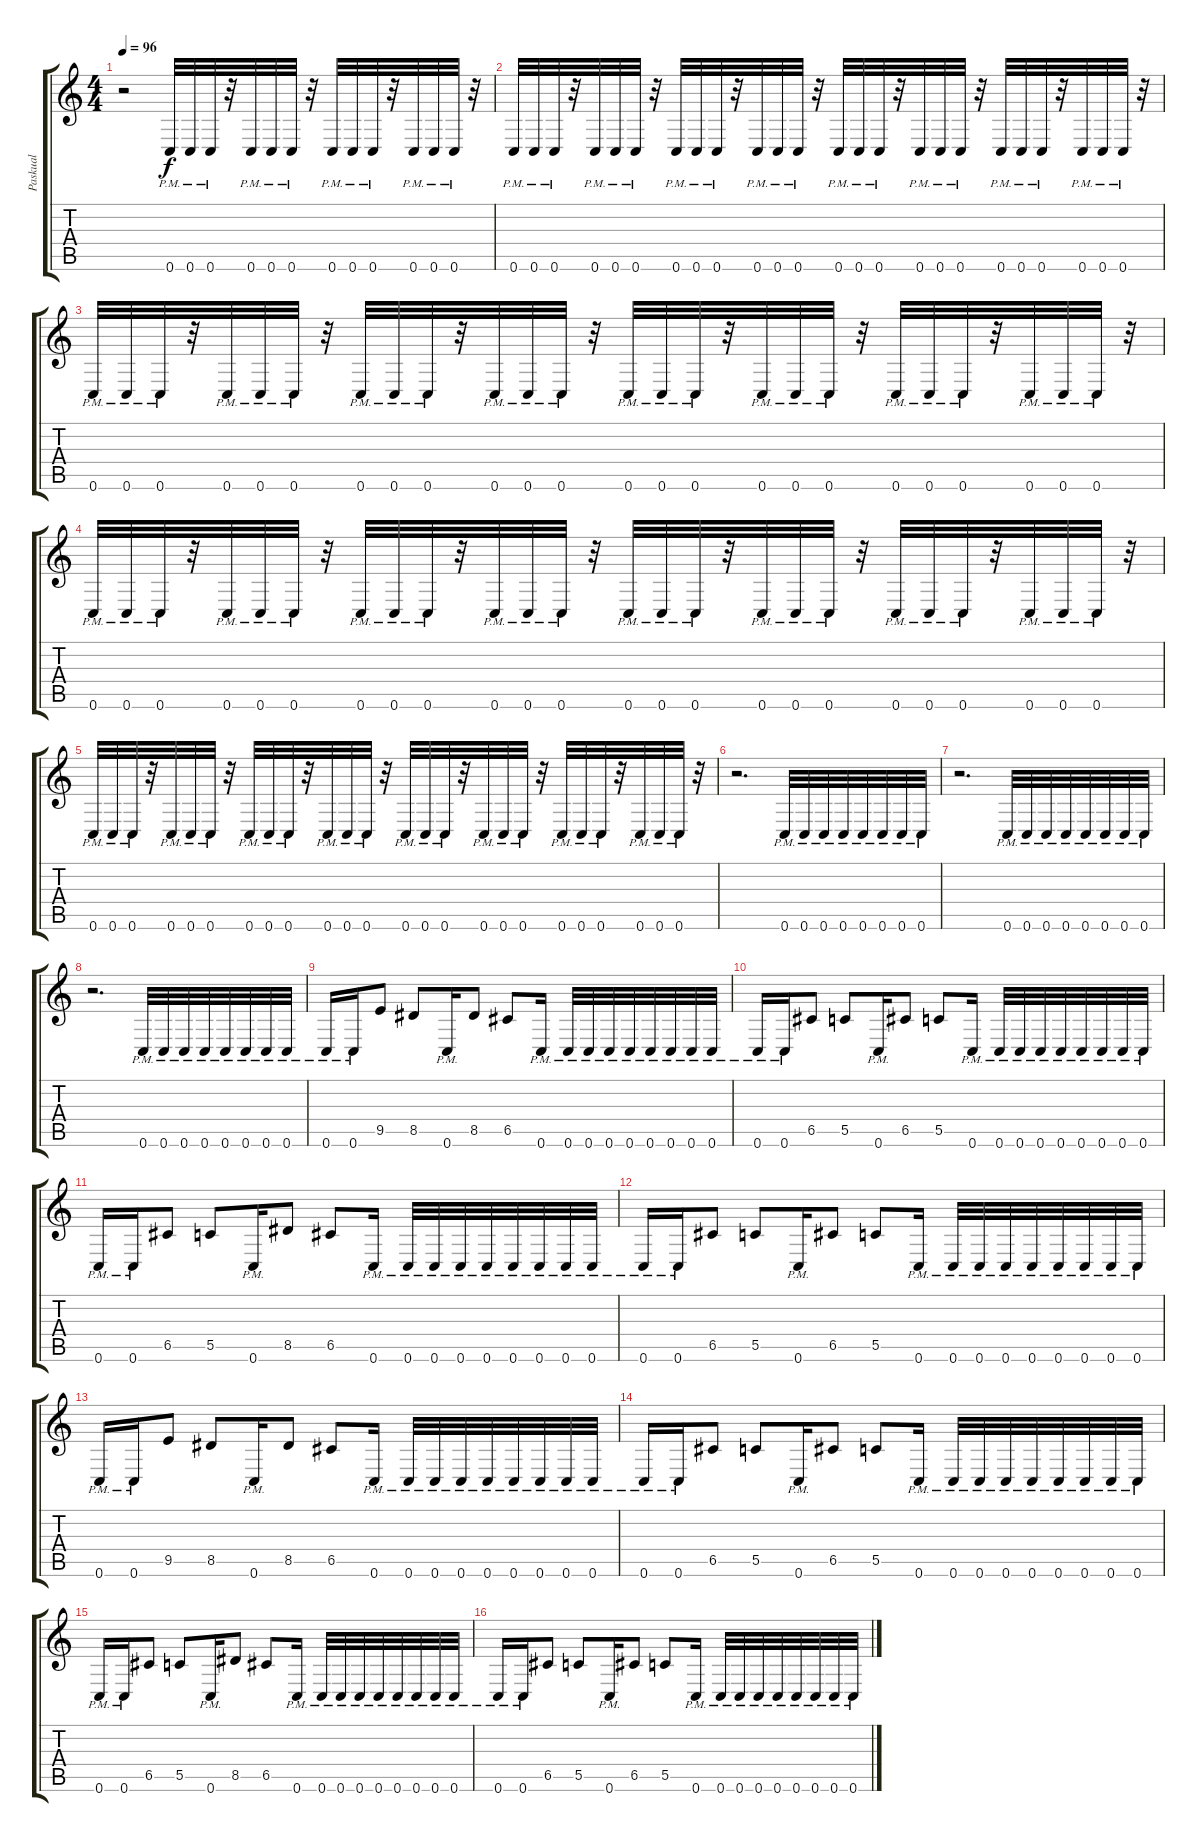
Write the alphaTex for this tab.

\track ("Paskual" "Paskual") {instrument distortionguitar}
\staff {score tabs}
\tuning (D4 A3 F3 C3 G2 C2) {hide}
\ts (4 4)
\tempo 96
\clef g2
\ks c
r.2{dy f instrument distortionguitar} 0.6{pm}.32 0.6{pm}.32 0.6{pm}.32 r.32 0.6{pm}.32 0.6{pm}.32 0.6{pm}.32 r.32 0.6{pm}.32 0.6{pm}.32 0.6{pm}.32 r.32 0.6{pm}.32 0.6{pm}.32 0.6{pm}.32 r.32 |
0.6{pm}.32 0.6{pm}.32 0.6{pm}.32 r.32 0.6{pm}.32 0.6{pm}.32 0.6{pm}.32 r.32 0.6{pm}.32 0.6{pm}.32 0.6{pm}.32 r.32 0.6{pm}.32 0.6{pm}.32 0.6{pm}.32 r.32 0.6{pm}.32 0.6{pm}.32 0.6{pm}.32 r.32 0.6{pm}.32 0.6{pm}.32 0.6{pm}.32 r.32 0.6{pm}.32 0.6{pm}.32 0.6{pm}.32 r.32 0.6{pm}.32 0.6{pm}.32 0.6{pm}.32 r.32 |
0.6{pm}.32 0.6{pm}.32 0.6{pm}.32 r.32 0.6{pm}.32 0.6{pm}.32 0.6{pm}.32 r.32 0.6{pm}.32 0.6{pm}.32 0.6{pm}.32 r.32 0.6{pm}.32 0.6{pm}.32 0.6{pm}.32 r.32 0.6{pm}.32 0.6{pm}.32 0.6{pm}.32 r.32 0.6{pm}.32 0.6{pm}.32 0.6{pm}.32 r.32 0.6{pm}.32 0.6{pm}.32 0.6{pm}.32 r.32 0.6{pm}.32 0.6{pm}.32 0.6{pm}.32 r.32 |
0.6{pm}.32 0.6{pm}.32 0.6{pm}.32 r.32 0.6{pm}.32 0.6{pm}.32 0.6{pm}.32 r.32 0.6{pm}.32 0.6{pm}.32 0.6{pm}.32 r.32 0.6{pm}.32 0.6{pm}.32 0.6{pm}.32 r.32 0.6{pm}.32 0.6{pm}.32 0.6{pm}.32 r.32 0.6{pm}.32 0.6{pm}.32 0.6{pm}.32 r.32 0.6{pm}.32 0.6{pm}.32 0.6{pm}.32 r.32 0.6{pm}.32 0.6{pm}.32 0.6{pm}.32 r.32 |
0.6{pm}.32 0.6{pm}.32 0.6{pm}.32 r.32 0.6{pm}.32 0.6{pm}.32 0.6{pm}.32 r.32 0.6{pm}.32 0.6{pm}.32 0.6{pm}.32 r.32 0.6{pm}.32 0.6{pm}.32 0.6{pm}.32 r.32 0.6{pm}.32 0.6{pm}.32 0.6{pm}.32 r.32 0.6{pm}.32 0.6{pm}.32 0.6{pm}.32 r.32 0.6{pm}.32 0.6{pm}.32 0.6{pm}.32 r.32 0.6{pm}.32 0.6{pm}.32 0.6{pm}.32 r.32 |
\section ("" "")
r.2{d} 0.6{pm}.32 0.6{pm}.32 0.6{pm}.32 0.6{pm}.32 0.6{pm}.32 0.6{pm}.32 0.6{pm}.32 0.6{pm}.32 |
r.2{d} 0.6{pm}.32 0.6{pm}.32 0.6{pm}.32 0.6{pm}.32 0.6{pm}.32 0.6{pm}.32 0.6{pm}.32 0.6{pm}.32 |
r.2{d} 0.6{pm}.32 0.6{pm}.32 0.6{pm}.32 0.6{pm}.32 0.6{pm}.32 0.6{pm}.32 0.6{pm}.32 0.6{pm}.32 |
0.6{pm}.16 0.6{pm}.16 9.5.8 8.5.8 0.6{pm}.16 8.5.8 6.5.8 0.6{pm}.16 0.6{pm}.32 0.6{pm}.32 0.6{pm}.32 0.6{pm}.32 0.6{pm}.32 0.6{pm}.32 0.6{pm}.32 0.6{pm}.32 |
\section ("" "")
0.6{pm}.16 0.6{pm}.16 6.5.8 5.5.8 0.6{pm}.16 6.5.8 5.5.8 0.6{pm}.16 0.6{pm}.32 0.6{pm}.32 0.6{pm}.32 0.6{pm}.32 0.6{pm}.32 0.6{pm}.32 0.6{pm}.32 0.6{pm}.32 |
0.6{pm}.16 0.6{pm}.16 6.5.8 5.5.8 0.6{pm}.16 8.5.8 6.5.8 0.6{pm}.16 0.6{pm}.32 0.6{pm}.32 0.6{pm}.32 0.6{pm}.32 0.6{pm}.32 0.6{pm}.32 0.6{pm}.32 0.6{pm}.32 |
0.6{pm}.16 0.6{pm}.16 6.5.8 5.5.8 0.6{pm}.16 6.5.8 5.5.8 0.6{pm}.16 0.6{pm}.32 0.6{pm}.32 0.6{pm}.32 0.6{pm}.32 0.6{pm}.32 0.6{pm}.32 0.6{pm}.32 0.6{pm}.32 |
0.6{pm}.16 0.6{pm}.16 9.5.8 8.5.8 0.6{pm}.16 8.5.8 6.5.8 0.6{pm}.16 0.6{pm}.32 0.6{pm}.32 0.6{pm}.32 0.6{pm}.32 0.6{pm}.32 0.6{pm}.32 0.6{pm}.32 0.6{pm}.32 |
0.6{pm}.16 0.6{pm}.16 6.5.8 5.5.8 0.6{pm}.16 6.5.8 5.5.8 0.6{pm}.16 0.6{pm}.32 0.6{pm}.32 0.6{pm}.32 0.6{pm}.32 0.6{pm}.32 0.6{pm}.32 0.6{pm}.32 0.6{pm}.32 |
0.6{pm}.16 0.6{pm}.16 6.5.8 5.5.8 0.6{pm}.16 8.5.8 6.5.8 0.6{pm}.16 0.6{pm}.32 0.6{pm}.32 0.6{pm}.32 0.6{pm}.32 0.6{pm}.32 0.6{pm}.32 0.6{pm}.32 0.6{pm}.32 |
0.6{pm}.16 0.6{pm}.16 6.5.8 5.5.8 0.6{pm}.16 6.5.8 5.5.8 0.6{pm}.16 0.6{pm}.32 0.6{pm}.32 0.6{pm}.32 0.6{pm}.32 0.6{pm}.32 0.6{pm}.32 0.6{pm}.32 0.6{pm}.32
